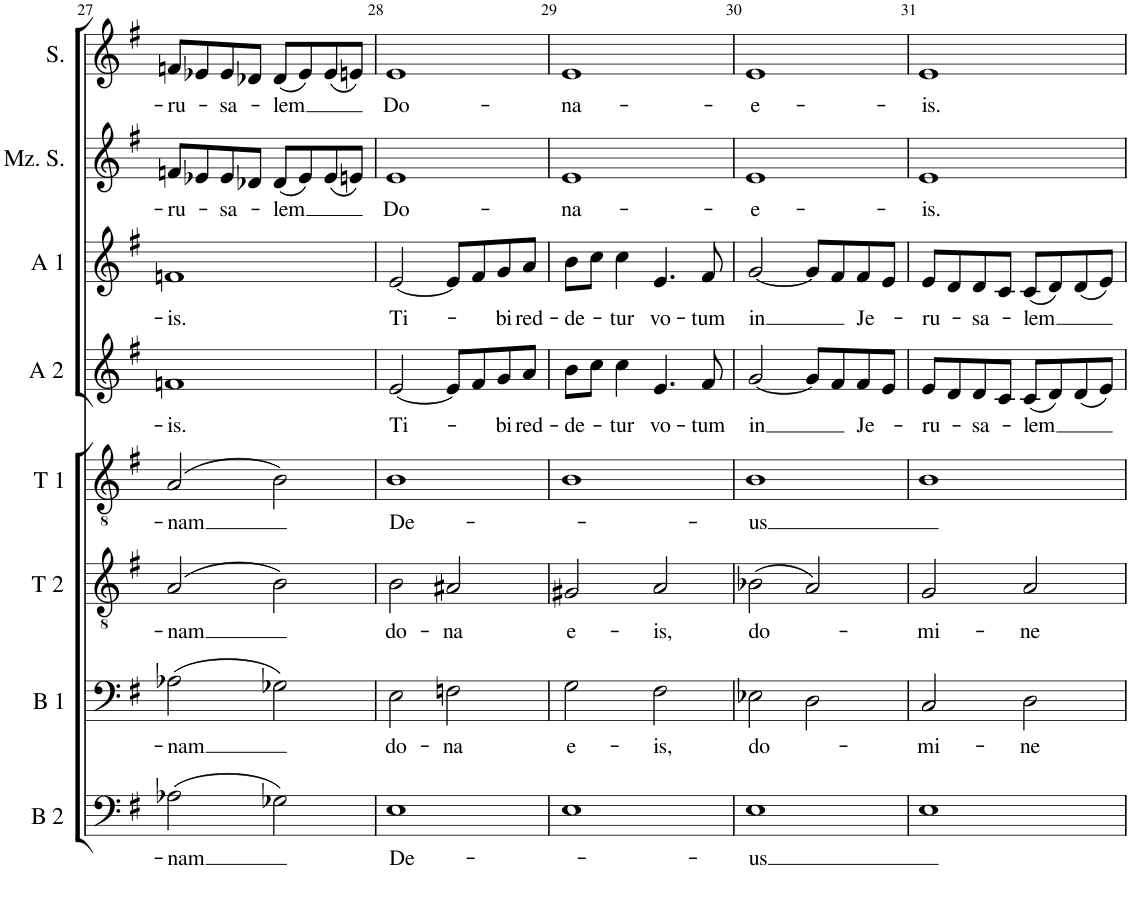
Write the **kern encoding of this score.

**kern	**text	**kern	**text	**kern	**text	**kern	**text	**kern	**text	**kern	**text	**kern	**text	**kern	**text
*part8	*part8	*part7	*part7	*part6	*part6	*part5	*part5	*part4	*part4	*part3	*part3	*part2	*part2	*part1	*part1
*staff8	*staff8	*staff7	*staff7	*staff6	*staff6	*staff5	*staff5	*staff4	*staff4	*staff3	*staff3	*staff2	*staff2	*staff1	*staff1
*I"Bass 2	*	*I"Bass 1	*	*I"Tenor 2	*	*I"Tenor 1	*	*I"Alto 2	*	*I"Alto 1	*	*I"Mezzo-soprano	*	*I"Soprano	*
*I'B 2	*	*I'B 1	*	*I'T 2	*	*I'T 1	*	*I'A 2	*	*I'A 1	*	*I'Mz. S.	*	*I'S.	*
!!LO:PB:g=z
*clefF4	*	*clefF4	*	*clefGv2	*	*clefGv2	*	*clefG2	*	*clefG2	*	*clefG2	*	*clefG2	*
*k[f#]	*	*k[f#]	*	*k[f#]	*	*k[f#]	*	*k[f#]	*	*k[f#]	*	*k[f#]	*	*k[f#]	*
*M4/4	*	*M4/4	*	*M4/4	*	*M4/4	*	*M4/4	*	*M4/4	*	*M4/4	*	*M4/4	*
=27	=27	=27	=27	=27	=27	=27	=27	=27	=27	=27	=27	=27	=27	=27	=27
!	!LO:LY:b	!	!LO:LY:b	!	!LO:LY:b	!	!LO:LY:b	!	!LO:LY:b	!	!LO:LY:b	!	!LO:LY:b	!	!LO:LY:b
(2A-X\	-nam	(2A-X\	-nam	(2A/	-nam	(2A/	-nam	1fn	-is.	1fn	-is.	8fn/L	-ru-	8fn/L	-ru-
.	.	.	.	.	.	.	.	.	.	.	.	8e-X/	.	8e-X/	.
!	!	!	!	!	!	!	!	!	!	!	!	!	!LO:LY:b	!	!LO:LY:b
.	.	.	.	.	.	.	.	.	.	.	.	8e-/	-sa-	8e-/	-sa-
.	.	.	.	.	.	.	.	.	.	.	.	8d-X/J	.	8d-X/J	.
!	!	!	!	!	!	!	!	!	!	!	!	!	!LO:LY:b	!	!LO:LY:b
2G-X\)	.	2G-X\)	.	2B\)	.	2B\)	.	.	.	.	.	(8d-/L	-lem	(8d-/L	-lem
.	.	.	.	.	.	.	.	.	.	.	.	8e-/)	.	8e-/)	.
.	.	.	.	.	.	.	.	.	.	.	.	(8e-/	.	(8e-/	.
.	.	.	.	.	.	.	.	.	.	.	.	8en/J)	.	8en/J)	.
=28	=28	=28	=28	=28	=28	=28	=28	=28	=28	=28	=28	=28	=28	=28	=28
!	!LO:LY:b	!	!LO:LY:b	!	!LO:LY:b	!	!LO:LY:b	!	!LO:LY:b	!	!LO:LY:b	!	!LO:LY:b	!	!LO:LY:b
1E	De-	2E\	do-	2B\	do-	1B	De-	[2e/	Ti-	[2e/	Ti-	1e	Do-	1e	Do-
!	!	!	!LO:LY:b	!	!LO:LY:b	!	!	!	!	!	!	!	!	!	!
.	.	2Fn\	-na	2A#X/	-na	.	.	8e/L]	.	8e/L]	.	.	.	.	.
.	.	.	.	.	.	.	.	8f#/	.	8f#/	.	.	.	.	.
!	!	!	!	!	!	!	!	!	!LO:LY:b	!	!LO:LY:b	!	!	!	!
.	.	.	.	.	.	.	.	8g/	-bi	8g/	-bi	.	.	.	.
!	!	!	!	!	!	!	!	!	!LO:LY:b	!	!LO:LY:b	!	!	!	!
.	.	.	.	.	.	.	.	8a/J	red-	8a/J	red-	.	.	.	.
=29	=29	=29	=29	=29	=29	=29	=29	=29	=29	=29	=29	=29	=29	=29	=29
!	!	!	!LO:LY:b	!	!LO:LY:b	!	!	!	!LO:LY:b	!	!LO:LY:b	!	!LO:LY:b	!	!LO:LY:b
1E	.	2G\	e-	2G#X/	e-	1B	.	8b\L	-de-	8b\L	-de-	1e	-na-	1e	-na-
.	.	.	.	.	.	.	.	8cc\J	.	8cc\J	.	.	.	.	.
!	!	!	!	!	!	!	!	!	!LO:LY:b	!	!LO:LY:b	!	!	!	!
.	.	.	.	.	.	.	.	4cc\	-tur	4cc\	-tur	.	.	.	.
!	!	!	!LO:LY:b	!	!LO:LY:b	!	!	!	!LO:LY:b	!	!LO:LY:b	!	!	!	!
.	.	2F#\	-is,	2A/	-is,	.	.	4.e/	vo-	4.e/	vo-	.	.	.	.
!	!	!	!	!	!	!	!	!	!LO:LY:b	!	!LO:LY:b	!	!	!	!
.	.	.	.	.	.	.	.	8f#/	-tum	8f#/	-tum	.	.	.	.
=30	=30	=30	=30	=30	=30	=30	=30	=30	=30	=30	=30	=30	=30	=30	=30
!	!LO:LY:b	!	!LO:LY:b	!	!LO:LY:b	!	!LO:LY:b	!	!LO:LY:b	!	!LO:LY:b	!	!LO:LY:b	!	!LO:LY:b
1E	-us	2E-X\	do-	(2B-X\	do-	1B	-us	[2g/	in	[2g/	in	1e	-e-	1e	-e-
.	.	2D\	.	2A/)	.	.	.	8g/L]	.	8g/L]	.	.	.	.	.
.	.	.	.	.	.	.	.	8f#/	.	8f#/	.	.	.	.	.
!	!	!	!	!	!	!	!	!	!LO:LY:b	!	!LO:LY:b	!	!	!	!
.	.	.	.	.	.	.	.	8f#/	Je-	8f#/	Je-	.	.	.	.
.	.	.	.	.	.	.	.	8e/J	.	8e/J	.	.	.	.	.
=31	=31	=31	=31	=31	=31	=31	=31	=31	=31	=31	=31	=31	=31	=31	=31
!	!	!	!LO:LY:b	!	!LO:LY:b	!	!	!	!LO:LY:b	!	!LO:LY:b	!	!LO:LY:b	!	!LO:LY:b
1E	.	2C/	-mi-	2G/	-mi-	1B	.	8e/L	-ru-	8e/L	-ru-	1e	-is.	1e	-is.
.	.	.	.	.	.	.	.	8d/	.	8d/	.	.	.	.	.
!	!	!	!	!	!	!	!	!	!LO:LY:b	!	!LO:LY:b	!	!	!	!
.	.	.	.	.	.	.	.	8d/	-sa-	8d/	-sa-	.	.	.	.
.	.	.	.	.	.	.	.	8c/J	.	8c/J	.	.	.	.	.
!	!	!	!LO:LY:b	!	!LO:LY:b	!	!	!	!LO:LY:b	!	!LO:LY:b	!	!	!	!
.	.	2D\	-ne	2A/	-ne	.	.	(8c/L	-lem	(8c/L	-lem	.	.	.	.
.	.	.	.	.	.	.	.	8d/)	.	8d/)	.	.	.	.	.
.	.	.	.	.	.	.	.	(8d/	.	(8d/	.	.	.	.	.
.	.	.	.	.	.	.	.	8e/J)	.	8e/J)	.	.	.	.	.
=	=	=	=	=	=	=	=	=	=	=	=	=	=	=	=
*-	*-	*-	*-	*-	*-	*-	*-	*-	*-	*-	*-	*-	*-	*-	*-
